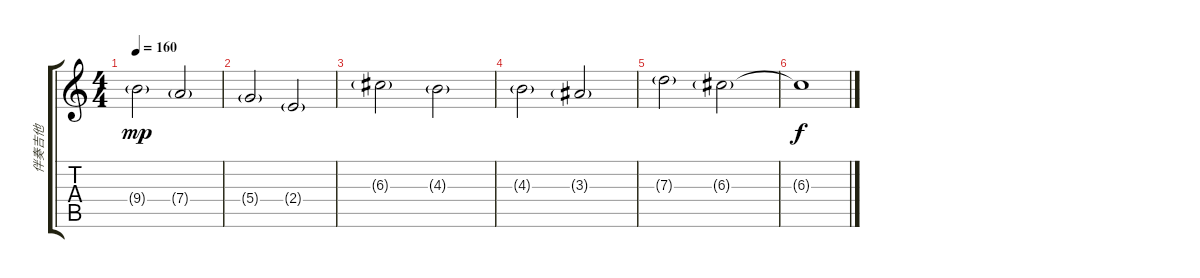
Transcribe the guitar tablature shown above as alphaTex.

\track ("伴奏吉他" "伴奏吉他") {instrument overdrivenguitar}
\staff {score tabs}
\tuning (E4 B3 G3 D3 A2 E2) {hide}
\ts (4 4)
\tempo 160
\clef g2
\ks c
9.4{g}.2{dy mp} 7.4{g}.2 |
5.4{g}.2 2.4{g}.2 |
6.3{g}.2 4.3{g}.2 |
4.3{g}.2 3.3{g}.2 |
7.3{g}.2 6.3{g}.2 |
6.3{t}.1{dy f}
